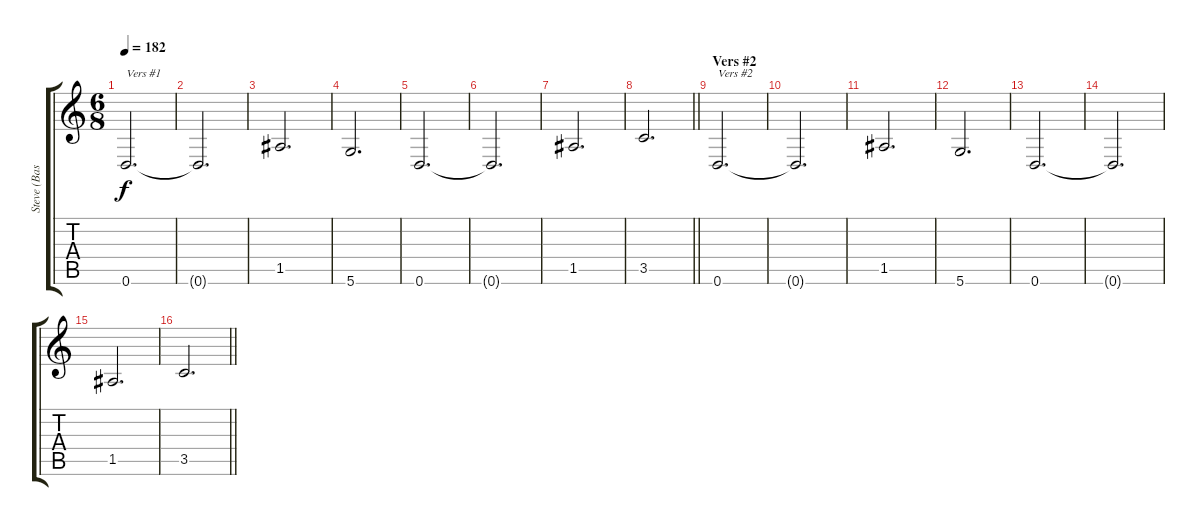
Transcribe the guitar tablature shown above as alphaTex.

\track ("Steve (Bass)" "Steve (Bas") {instrument acousticbass}
\staff {score tabs}
\tuning (E4 B3 G3 D3 A2 D2) {hide}
\ts (6 8)
\tempo 182
\clef g2
\ks c
0.6.2{d txt "Vers #1" dy f} |
0.6{t}.2{d} |
1.5.2{d} |
5.6.2{d} |
0.6.2{d} |
0.6{t}.2{d} |
1.5.2{d} |
\barLineRight lightlight
3.5.2{d} |
\section ("" "Vers #2")
0.6.2{d txt "Vers #2"} |
0.6{t}.2{d} |
1.5.2{d} |
5.6.2{d} |
0.6.2{d} |
0.6{t}.2{d} |
1.5.2{d} |
\barLineRight lightlight
3.5.2{d}
